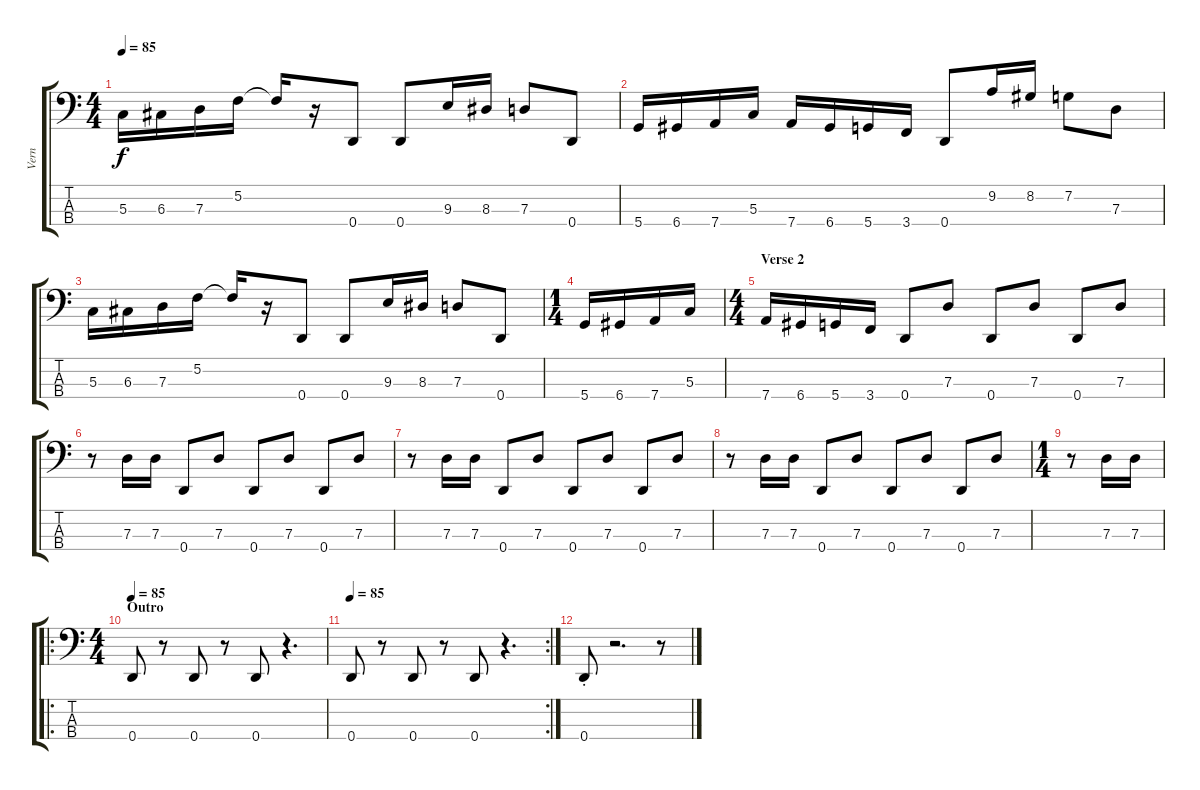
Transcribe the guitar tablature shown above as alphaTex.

\track ("Vern" "Vern") {instrument electricbassfinger}
\staff {score tabs}
\tuning (F2 C2 G1 D1) {hide}
\ts (4 4)
\tempo 85
\clef f4
\ks c
5.3.16{dy f} 6.3.16 7.3.16 5.2.16 5.2{t}.16 r.16 0.4.8 0.4.8 9.3.16 8.3.16 7.3.8 0.4.8 |
5.4.16 6.4.16 7.4.16 5.3.16 7.4.16 6.4.16 5.4.16 3.4.16 0.4.8 9.2.16 8.2.16 7.2.8 7.3.8 |
5.3.16 6.3.16 7.3.16 5.2.16 5.2{t}.16 r.16 0.4.8 0.4.8 9.3.16 8.3.16 7.3.8 0.4.8 |
\ts (1 4)
5.4.16 6.4.16 7.4.16 5.3.16 |
\ts (4 4)
\section ("" "Verse 2")
7.4.16 6.4.16 5.4.16 3.4.16 0.4.8 7.3.8 0.4.8 7.3.8 0.4.8 7.3.8 |
r.8 7.3.16 7.3.16 0.4.8 7.3.8 0.4.8 7.3.8 0.4.8 7.3.8 |
r.8 7.3.16 7.3.16 0.4.8 7.3.8 0.4.8 7.3.8 0.4.8 7.3.8 |
r.8 7.3.16 7.3.16 0.4.8 7.3.8 0.4.8 7.3.8 0.4.8 7.3.8 |
\ts (1 4)
r.8 7.3.16 7.3.16 |
\ro
\ts (4 4)
\section ("" "Outro")
\tempo 80
\tempo 85
0.4.8 r.8 0.4.8 r.8 0.4.8 r.4{d} |
\rc 2
\tempo 80
\tempo 85
0.4.8 r.8 0.4.8 r.8 0.4.8 r.4{d} |
0.4{st}.8 r.2{d} r.8
